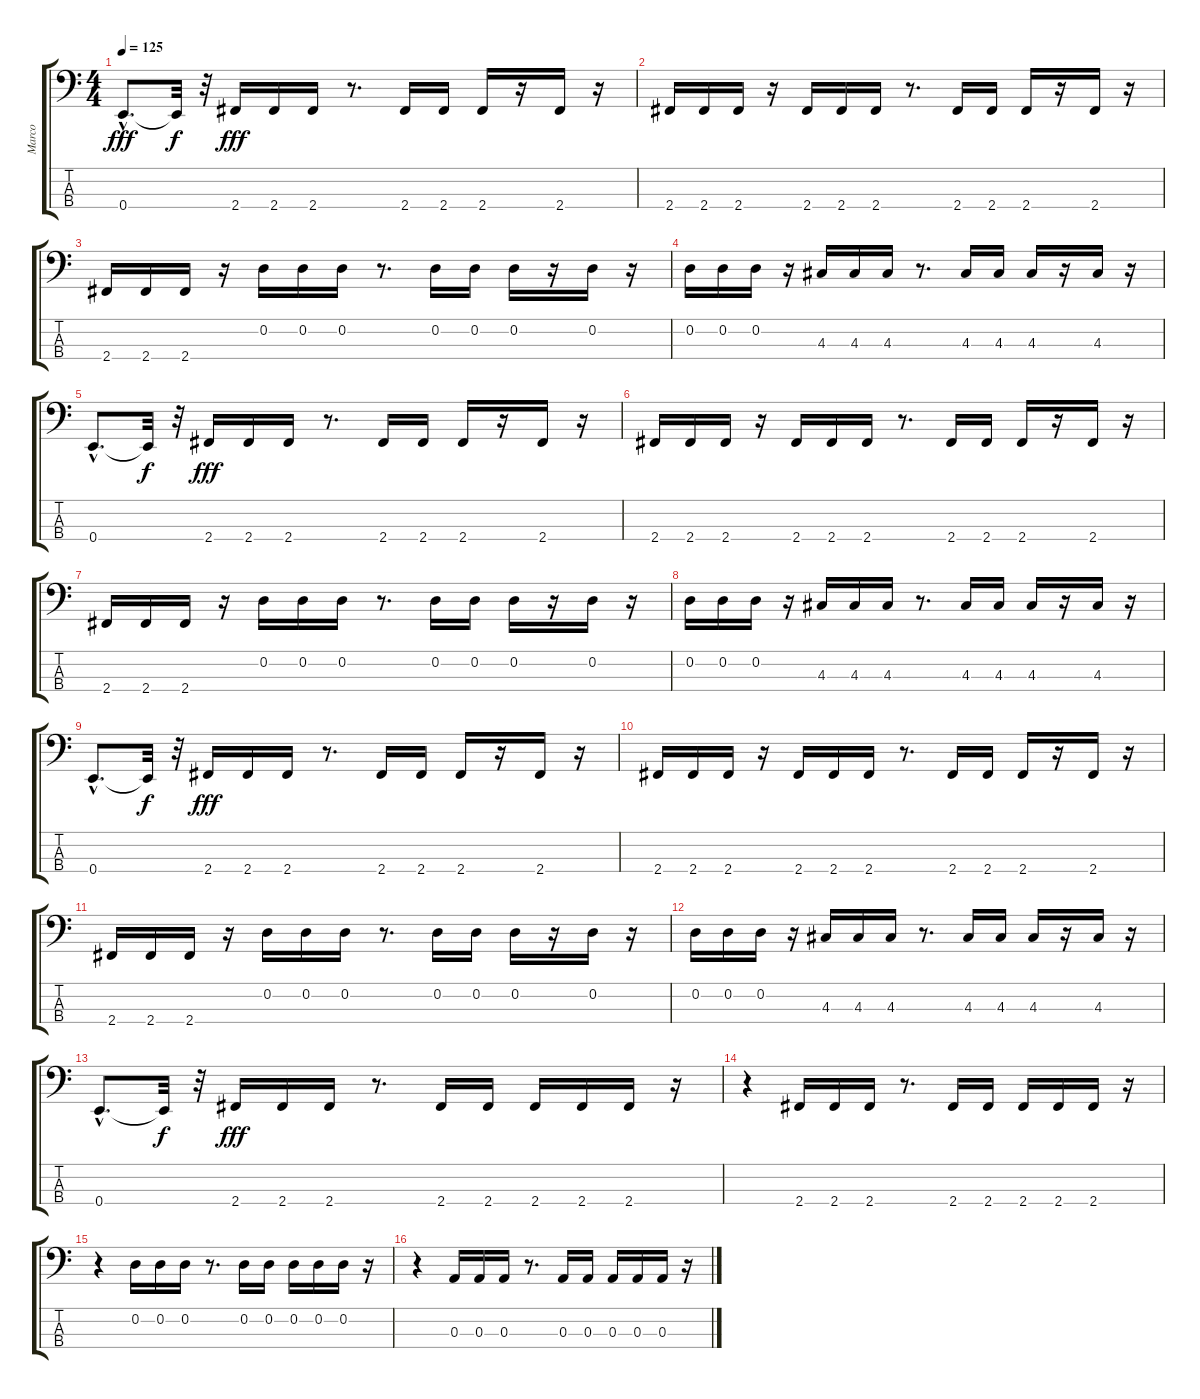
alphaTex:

\track ("Marco" "Marco") {instrument electricbassfinger}
\staff {score tabs}
\tuning (G2 D2 A1 E1) {hide}
\ts (4 4)
\tempo 125
\clef f4
\ks c
0.4{hac}.8{d dy fff} 0.4{t}.32{dy f} r.32 2.4.16{dy fff} 2.4.16 2.4.16 r.8{d} 2.4.16 2.4.16 2.4.16 r.16 2.4.16 r.16 |
2.4.16 2.4.16 2.4.16 r.16 2.4.16 2.4.16 2.4.16 r.8{d} 2.4.16 2.4.16 2.4.16 r.16 2.4.16 r.16 |
2.4.16 2.4.16 2.4.16 r.16 0.2.16 0.2.16 0.2.16 r.8{d} 0.2.16 0.2.16 0.2.16 r.16 0.2.16 r.16 |
0.2.16 0.2.16 0.2.16 r.16 4.3.16 4.3.16 4.3.16 r.8{d} 4.3.16 4.3.16 4.3.16 r.16 4.3.16 r.16 |
0.4{hac}.8{d} 0.4{t}.32{dy f} r.32 2.4.16{dy fff} 2.4.16 2.4.16 r.8{d} 2.4.16 2.4.16 2.4.16 r.16 2.4.16 r.16 |
2.4.16 2.4.16 2.4.16 r.16 2.4.16 2.4.16 2.4.16 r.8{d} 2.4.16 2.4.16 2.4.16 r.16 2.4.16 r.16 |
2.4.16 2.4.16 2.4.16 r.16 0.2.16 0.2.16 0.2.16 r.8{d} 0.2.16 0.2.16 0.2.16 r.16 0.2.16 r.16 |
0.2.16 0.2.16 0.2.16 r.16 4.3.16 4.3.16 4.3.16 r.8{d} 4.3.16 4.3.16 4.3.16 r.16 4.3.16 r.16 |
0.4{hac}.8{d} 0.4{t}.32{dy f} r.32 2.4.16{dy fff} 2.4.16 2.4.16 r.8{d} 2.4.16 2.4.16 2.4.16 r.16 2.4.16 r.16 |
2.4.16 2.4.16 2.4.16 r.16 2.4.16 2.4.16 2.4.16 r.8{d} 2.4.16 2.4.16 2.4.16 r.16 2.4.16 r.16 |
2.4.16 2.4.16 2.4.16 r.16 0.2.16 0.2.16 0.2.16 r.8{d} 0.2.16 0.2.16 0.2.16 r.16 0.2.16 r.16 |
0.2.16 0.2.16 0.2.16 r.16 4.3.16 4.3.16 4.3.16 r.8{d} 4.3.16 4.3.16 4.3.16 r.16 4.3.16 r.16 |
0.4{hac}.8{d} 0.4{t}.32{dy f} r.32 2.4.16{dy fff} 2.4.16 2.4.16 r.8{d} 2.4.16 2.4.16 2.4.16 2.4.16 2.4.16 r.16 |
r.4 2.4.16 2.4.16 2.4.16 r.8{d} 2.4.16 2.4.16 2.4.16 2.4.16 2.4.16 r.16 |
r.4 0.2.16 0.2.16 0.2.16 r.8{d} 0.2.16 0.2.16 0.2.16 0.2.16 0.2.16 r.16 |
r.4 0.3.16 0.3.16 0.3.16 r.8{d} 0.3.16 0.3.16 0.3.16 0.3.16 0.3.16 r.16
